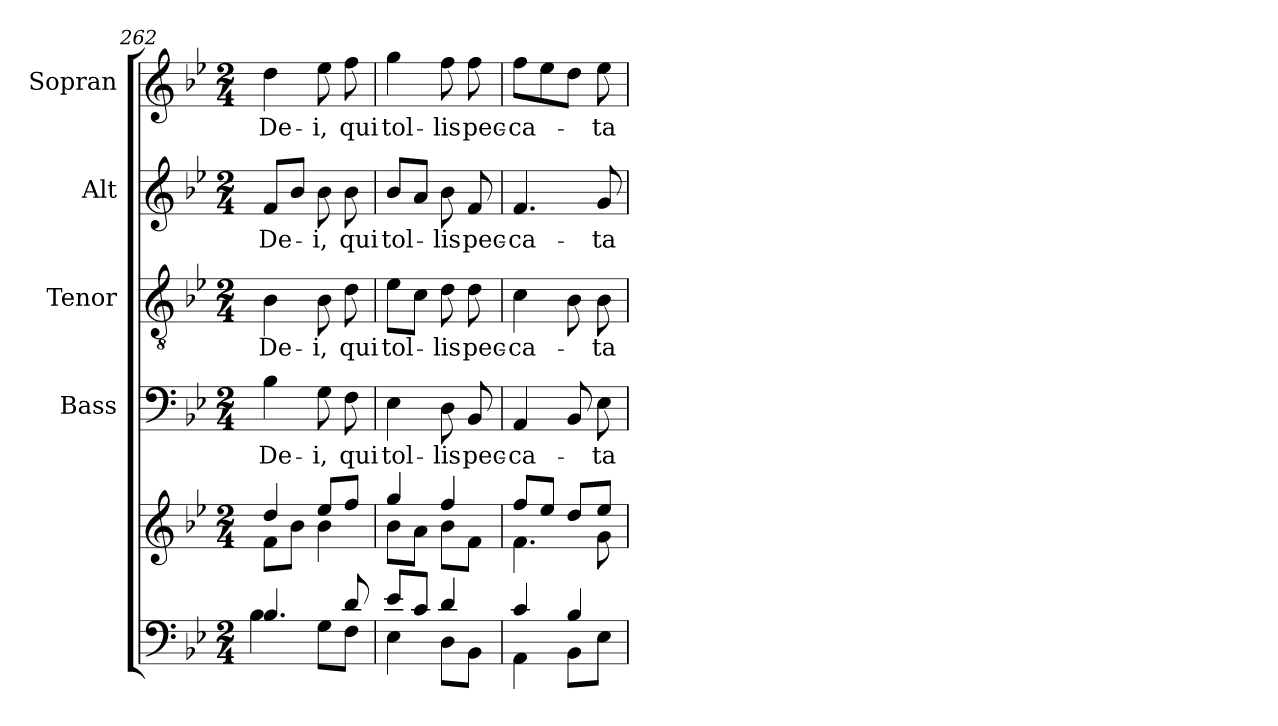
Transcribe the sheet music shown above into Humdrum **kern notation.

**kern	**kern	**kern	**text	**kern	**text	**kern	**text	**kern	**text
*part5	*part5	*part4	*part4	*part3	*part3	*part2	*part2	*part1	*part1
*staff6	*staff5	*staff4	*staff4	*staff3	*staff3	*staff2	*staff2	*staff1	*staff1
*	*	*I"Bass	*	*I"Tenor	*	*I"Alt	*	*I"Sopran	*
*	*	*I'B.	*	*I'T.	*	*I'A.	*	*I'S.	*
*clefF4	*clefG2	*clefF4	*	*clefGv2	*	*clefG2	*	*clefG2	*
*k[b-e-]	*k[b-e-]	*k[b-e-]	*	*k[b-e-]	*	*k[b-e-]	*	*k[b-e-]	*
*B-:	*B-:	*B-:	*	*B-:	*	*B-:	*	*B-:	*
*M2/4	*M2/4	*M2/4	*	*M2/4	*	*M2/4	*	*M2/4	*
=262	=262	=262	=262	=262	=262	=262	=262	=262	=262
*^	*^	*	*	*	*	*	*	*	*
!	!	!	!	!	!LO:LY:b	!	!LO:LY:b	!	!LO:LY:b	!	!LO:LY:b
4.B-/	4B-\	4dd/	8f\L	4B-\	De-	4B-\	De-	8f/L	De-	4dd\	De-
.	.	.	8b-\J	.	.	.	.	8b-/J	.	.	.
!	!	!	!	!	!LO:LY:b	!	!LO:LY:b	!	!LO:LY:b	!	!LO:LY:b
.	8G\L	8ee-/L	4b-\	8G\	-i,	8B-\	-i,	8b-\	-i,	8ee-\	-i,
!	!	!	!	!	!LO:LY:b	!	!LO:LY:b	!	!LO:LY:b	!	!LO:LY:b
8d/	8F\J	8ff/J	.	8F\	qui	8d\	qui	8b-\	qui	8ff\	qui
=263	=263	=263	=263	=263	=263	=263	=263	=263	=263	=263	=263
!	!	!	!	!	!LO:LY:b	!	!LO:LY:b	!	!LO:LY:b	!	!LO:LY:b
8e-/L	4E-\	4gg/	8b-\L	4E-\	tol-	8e-\L	tol-	8b-/L	tol-	4gg\	tol-
8c/J	.	.	8a\J	.	.	8c\J	.	8a/J	.	.	.
!	!	!	!	!	!LO:LY:b	!	!LO:LY:b	!	!LO:LY:b	!	!LO:LY:b
4d/	8D\L	4ff/	8b-\L	8D\	-lis	8d\	-lis	8b-\	-lis	8ff\	-lis
!	!	!	!	!	!LO:LY:b	!	!LO:LY:b	!	!LO:LY:b	!	!LO:LY:b
.	8BB-\J	.	8f\J	8BB-/	pec-	8d\	pec-	8f/	pec-	8ff\	pec-
=264	=264	=264	=264	=264	=264	=264	=264	=264	=264	=264	=264
!	!	!	!	!	!LO:LY:b	!	!LO:LY:b	!	!LO:LY:b	!	!LO:LY:b
4c/	4AA\	8ff/L	4.f\	4AA/	-ca-	4c\	-ca-	4.f/	-ca-	8ff\L	-ca-
.	.	8ee-/J	.	.	.	.	.	.	.	8ee-\	.
4B-/	8BB-\L	8dd/L	.	8BB-/	.	8B-\	.	.	.	8dd\J	.
!	!	!	!	!	!LO:LY:b	!	!LO:LY:b	!	!LO:LY:b	!	!LO:LY:b
.	8E-\J	8ee-/J	8g\	8E-\	-ta	8B-\	-ta	8g/	-ta	8ee-\	-ta
*v	*v	*	*	*	*	*	*	*	*	*	*
*	*v	*v	*	*	*	*	*	*	*	*
=	=	=	=	=	=	=	=	=	=
*-	*-	*-	*-	*-	*-	*-	*-	*-	*-
